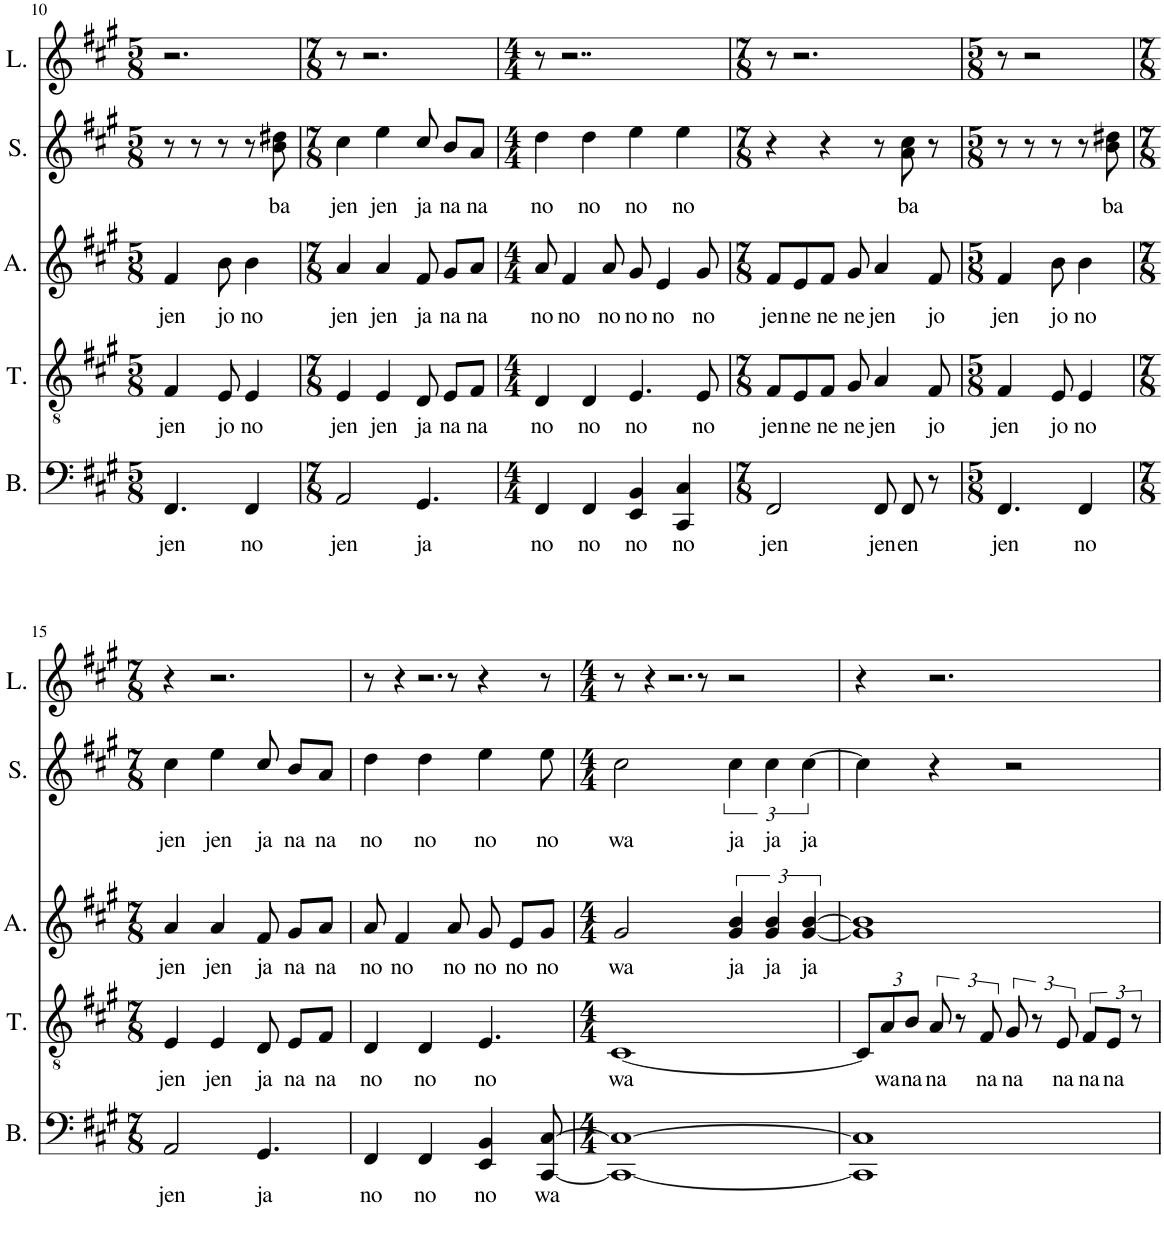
**kern	**text	**kern	**text	**kern	**text	**kern	**text	**kern
*part5	*part5	*part4	*part4	*part3	*part3	*part2	*part2	*part1
*staff5	*staff5	*staff4	*staff4	*staff3	*staff3	*staff2	*staff2	*staff1
*I"Ba$$	*	*I"Tenor	*	*I"Alto	*	*I"Soprano	*	*I"Lead
*I'B.	*	*I'T.	*	*I'A.	*	*I'S.	*	*I'L.
!!LO:PB:g=z
*clefF4	*	*clefGv2	*	*clefG2	*	*clefG2	*	*clefG2
*k[f#c#g#]	*	*k[f#c#g#]	*	*k[f#c#g#]	*	*k[f#c#g#]	*	*k[f#c#g#]
*M5/8	*	*M5/8	*	*M5/8	*	*M5/8	*	*M5/8
=10	=10	=10	=10	=10	=10	=10	=10	=10
!	!LO:LY:b	!	!LO:LY:b	!	!LO:LY:b	!	!	!
4.FF#/	jen	4F#/	jen	4f#/	jen	8r	.	8%5r
.	.	.	.	.	.	8r	.	.
!	!	!	!LO:LY:b	!	!LO:LY:b	!	!	!
.	.	8E/	jo	8b\	jo	8r	.	.
!	!LO:LY:b	!	!LO:LY:b	!	!LO:LY:b	!	!	!
4FF#/	no	4E/	no	4b\	no	8r	.	.
!	!	!	!	!	!	!	!LO:LY:b	!
.	.	.	.	.	.	8b\ 8dd#X\	ba	.
=11	=11	=11	=11	=11	=11	=11	=11	=11
*M7/8	*	*M7/8	*	*M7/8	*	*M7/8	*	*M7/8
!	!LO:LY:b	!	!LO:LY:b	!	!LO:LY:b	!	!LO:LY:b	!
2AA/	jen	4E/	jen	4a/	jen	4cc#\	jen	8r
.	.	.	.	.	.	.	.	8r
!	!	!	!LO:LY:b	!	!LO:LY:b	!	!LO:LY:b	!
.	.	4E/	jen	4a/	jen	4ee\	jen	2.r
!	!LO:LY:b	!	!LO:LY:b	!	!LO:LY:b	!	!LO:LY:b	!
4.GG#/	ja	8D/	ja	8f#/	ja	8cc#/	ja	.
!	!	!	!LO:LY:b	!	!LO:LY:b	!	!LO:LY:b	!
.	.	8E/L	na	8g#/L	na	8b/L	na	.
!	!	!	!LO:LY:b	!	!LO:LY:b	!	!LO:LY:b	!
.	.	8F#/J	na	8a/J	na	8a/J	na	.
8ryy	.	8ryy	.	8ryy	.	8ryy	.	.
=12	=12	=12	=12	=12	=12	=12	=12	=12
*M4/4	*	*M4/4	*	*M4/4	*	*M4/4	*	*M4/4
!	!LO:LY:b	!	!LO:LY:b	!	!LO:LY:b	!	!LO:LY:b	!
4FF#/	no	4D/	no	8a/	no	4dd\	no	8r
!	!	!	!	!	!LO:LY:b	!	!	!
.	.	.	.	4f#/	no	.	.	2..r
!	!LO:LY:b	!	!LO:LY:b	!	!	!	!LO:LY:b	!
4FF#/	no	4D/	no	.	.	4dd\	no	.
!	!	!	!	!	!LO:LY:b	!	!	!
.	.	.	.	8a/	no	.	.	.
!	!LO:LY:b	!	!LO:LY:b	!	!LO:LY:b	!	!LO:LY:b	!
4EE/ 4BB/	no	4.E/	no	8g#/	no	4ee\	no	.
!	!	!	!	!	!LO:LY:b	!	!	!
.	.	.	.	4e/	no	.	.	.
!	!LO:LY:b	!	!	!	!	!	!LO:LY:b	!
4CC#/ 4C#/	no	.	.	.	.	4ee\	no	.
!	!	!	!LO:LY:b	!	!LO:LY:b	!	!	!
.	.	8E/	no	8g#/	no	.	.	.
=13	=13	=13	=13	=13	=13	=13	=13	=13
*M7/8	*	*M7/8	*	*M7/8	*	*M7/8	*	*M7/8
!	!LO:LY:b	!	!LO:LY:b	!	!LO:LY:b	!	!	!
2FF#/	jen	8F#/L	jen	8f#/L	jen	4r	.	8r
!	!	!	!LO:LY:b	!	!LO:LY:b	!	!	!
.	.	8E/	ne	8e/	ne	.	.	2.r
!	!	!	!LO:LY:b	!	!LO:LY:b	!	!	!
.	.	8F#/J	ne	8f#/J	ne	4r	.	.
!	!	!	!LO:LY:b	!	!LO:LY:b	!	!	!
.	.	8G#/	ne	8g#/	ne	.	.	.
!	!LO:LY:b	!	!LO:LY:b	!	!LO:LY:b	!	!	!
8FF#/L	jen	4A/	jen	4a/	jen	8r	.	.
!	!LO:LY:b	!	!	!	!	!	!LO:LY:b	!
8FF#/J	en	.	.	.	.	8a\ 8cc#\	ba	.
!	!	!	!LO:LY:b	!	!LO:LY:b	!	!	!
8r	.	8F#/	jo	8f#/	jo	8r	.	.
=14	=14	=14	=14	=14	=14	=14	=14	=14
*M5/8	*	*M5/8	*	*M5/8	*	*M5/8	*	*M5/8
!	!LO:LY:b	!	!LO:LY:b	!	!LO:LY:b	!	!	!
4.FF#/	jen	4F#/	jen	4f#/	jen	8r	.	8r
.	.	.	.	.	.	8r	.	2r
!	!	!	!LO:LY:b	!	!LO:LY:b	!	!	!
.	.	8E/	jo	8b\	jo	8r	.	.
!	!LO:LY:b	!	!LO:LY:b	!	!LO:LY:b	!	!	!
4FF#/	no	4E/	no	4b\	no	8r	.	.
!	!	!	!	!	!	!	!LO:LY:b	!
.	.	.	.	.	.	8b\ 8dd#X\	ba	.
!!LO:LB:g=z
=15	=15	=15	=15	=15	=15	=15	=15	=15
*M7/8	*	*M7/8	*	*M7/8	*	*M7/8	*	*M7/8
!	!LO:LY:b	!	!LO:LY:b	!	!LO:LY:b	!	!LO:LY:b	!
2AA/	jen	4E/	jen	4a/	jen	4cc#\	jen	4r
!	!	!	!LO:LY:b	!	!LO:LY:b	!	!LO:LY:b	!
.	.	4E/	jen	4a/	jen	4ee\	jen	8%5r
!	!LO:LY:b	!	!LO:LY:b	!	!LO:LY:b	!	!LO:LY:b	!
4.GG#/	ja	8D/	ja	8f#/	ja	8cc#/	ja	.
!	!	!	!LO:LY:b	!	!LO:LY:b	!	!LO:LY:b	!
.	.	8E/L	na	8g#/L	na	8b/L	na	.
!	!	!	!LO:LY:b	!	!LO:LY:b	!	!LO:LY:b	!
.	.	8F#/J	na	8a/J	na	8a/J	na	.
=16	=16	=16	=16	=16	=16	=16	=16	=16
!	!LO:LY:b	!	!LO:LY:b	!	!LO:LY:b	!	!LO:LY:b	!
4FF#/	no	4D/	no	8a/	no	4dd\	no	8r
!	!	!	!	!	!LO:LY:b	!	!	!
.	.	.	.	4f#/	no	.	.	8r
!	!LO:LY:b	!	!LO:LY:b	!	!	!	!LO:LY:b	!
4FF#/	no	4D/	no	.	.	4dd\	no	4r
!	!	!	!	!	!LO:LY:b	!	!	!
.	.	.	.	8a/	no	.	.	.
!	!LO:LY:b	!	!LO:LY:b	!	!LO:LY:b	!	!LO:LY:b	!
4EE/ 4BB/	no	4.E/	no	8g#/	no	4ee\	no	8%5r
!	!	!	!	!	!LO:LY:b	!	!	!
.	.	.	.	8e/L	no	.	.	.
!	!LO:LY:b	!	!	!	!LO:LY:b	!	!LO:LY:b	!
[8CC#/ [8C#/	wa	.	.	8g#/J	no	8ee\	no	.
2.ryy	.	2.ryy	.	2.ryy	.	2.ryy	.	.
.	.	.	.	.	.	.	.	8r
.	.	.	.	.	.	.	.	4r
.	.	.	.	.	.	.	.	8r
=17	=17	=17	=17	=17	=17	=17	=17	=17
*M4/4	*	*M4/4	*	*M4/4	*	*M4/4	*	*M4/4
!	!	!	!LO:LY:b	!	!LO:LY:b	!	!LO:LY:b	!
1CC#_ 1C#_	.	[1C#	wa	2g#/	wa	2cc#\	wa	8r
.	.	.	.	.	.	.	.	8r
.	.	.	.	.	.	.	.	4r
!	!	!	!	!	!LO:LY:b	!	!LO:LY:b	!
.	.	.	.	6g#/ 6b/	ja	6cc#\	ja	2.r
!	!	!	!	!	!LO:LY:b	!	!LO:LY:b	!
.	.	.	.	6g#/ 6b/	ja	6cc#\	ja	.
!	!	!	!	!	!LO:LY:b	!	!LO:LY:b	!
.	.	.	.	[6g#/ [6b/	ja	[6cc#\	ja	.
2..ryy	.	2..ryy	.	2..ryy	.	2..ryy	.	.
.	.	.	.	.	.	.	.	8r
.	.	.	.	.	.	.	.	2r
=18	=18	=18	=18	=18	=18	=18	=18	=18
*	*	*Xbrackettup	*	*	*	*	*	*
1CC#] 1C#]	.	12C#/L]	.	1g#] 1b]	.	4cc#\]	.	4r
!	!	!	!LO:LY:b	!	!	!	!	!
.	.	12A/	wa	.	.	.	.	.
!	!	!	!LO:LY:b	!	!	!	!	!
.	.	12B/J	na	.	.	.	.	.
*	*	*brackettup	*	*	*	*	*	*
!	!	!	!LO:LY:b	!	!	!	!	!
.	.	12A/	na	.	.	4r	.	2.r
.	.	12r	.	.	.	.	.	.
!	!	!	!LO:LY:b	!	!	!	!	!
.	.	12F#/	na	.	.	.	.	.
!	!	!	!LO:LY:b	!	!	!	!	!
.	.	12G#/	na	.	.	2r	.	.
.	.	12r	.	.	.	.	.	.
!	!	!	!LO:LY:b	!	!	!	!	!
.	.	12E/	na	.	.	.	.	.
!	!	!	!LO:LY:b	!	!	!	!	!
.	.	12F#/L	na	.	.	.	.	.
!	!	!	!LO:LY:b	!	!	!	!	!
.	.	12E/J	na	.	.	.	.	.
.	.	12r	.	.	.	.	.	.
=	=	=	=	=	=	=	=	=
*-	*-	*-	*-	*-	*-	*-	*-	*-
